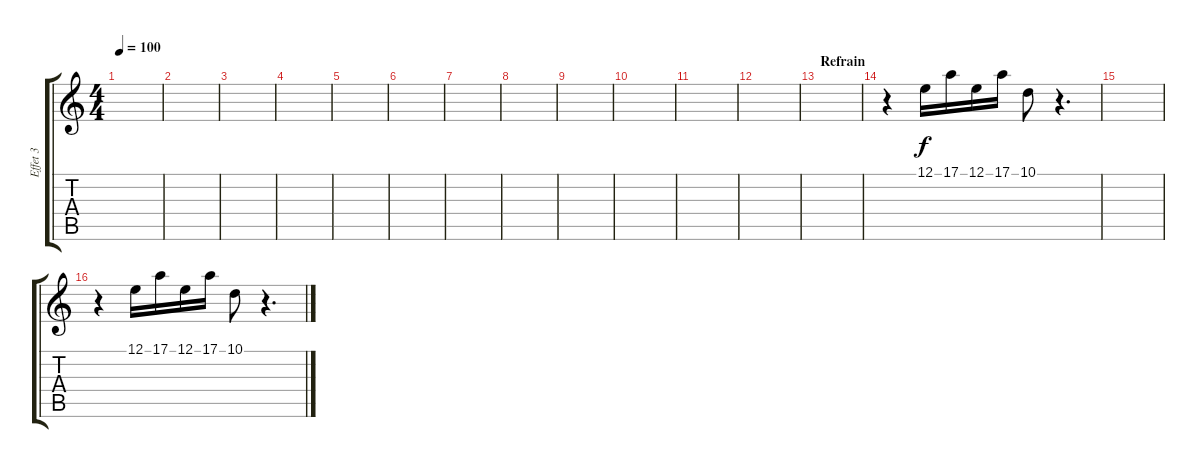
\track ("Effet 3" "Effet 3") {instrument sitar}
\staff {score tabs}
\tuning (E4 B3 G3 D3 A2 E2) {hide}
\ts (4 4)
\tempo 100
\clef g2
\ks c
|
|
|
|
|
|
|
|
|
|
|
|
\section ("" "Refrain")
|
r.4 12.1.16 17.1.16 12.1.16 17.1.16 10.1.8 r.4{d} |
|
r.4 12.1.16 17.1.16 12.1.16 17.1.16 10.1.8 r.4{d}
